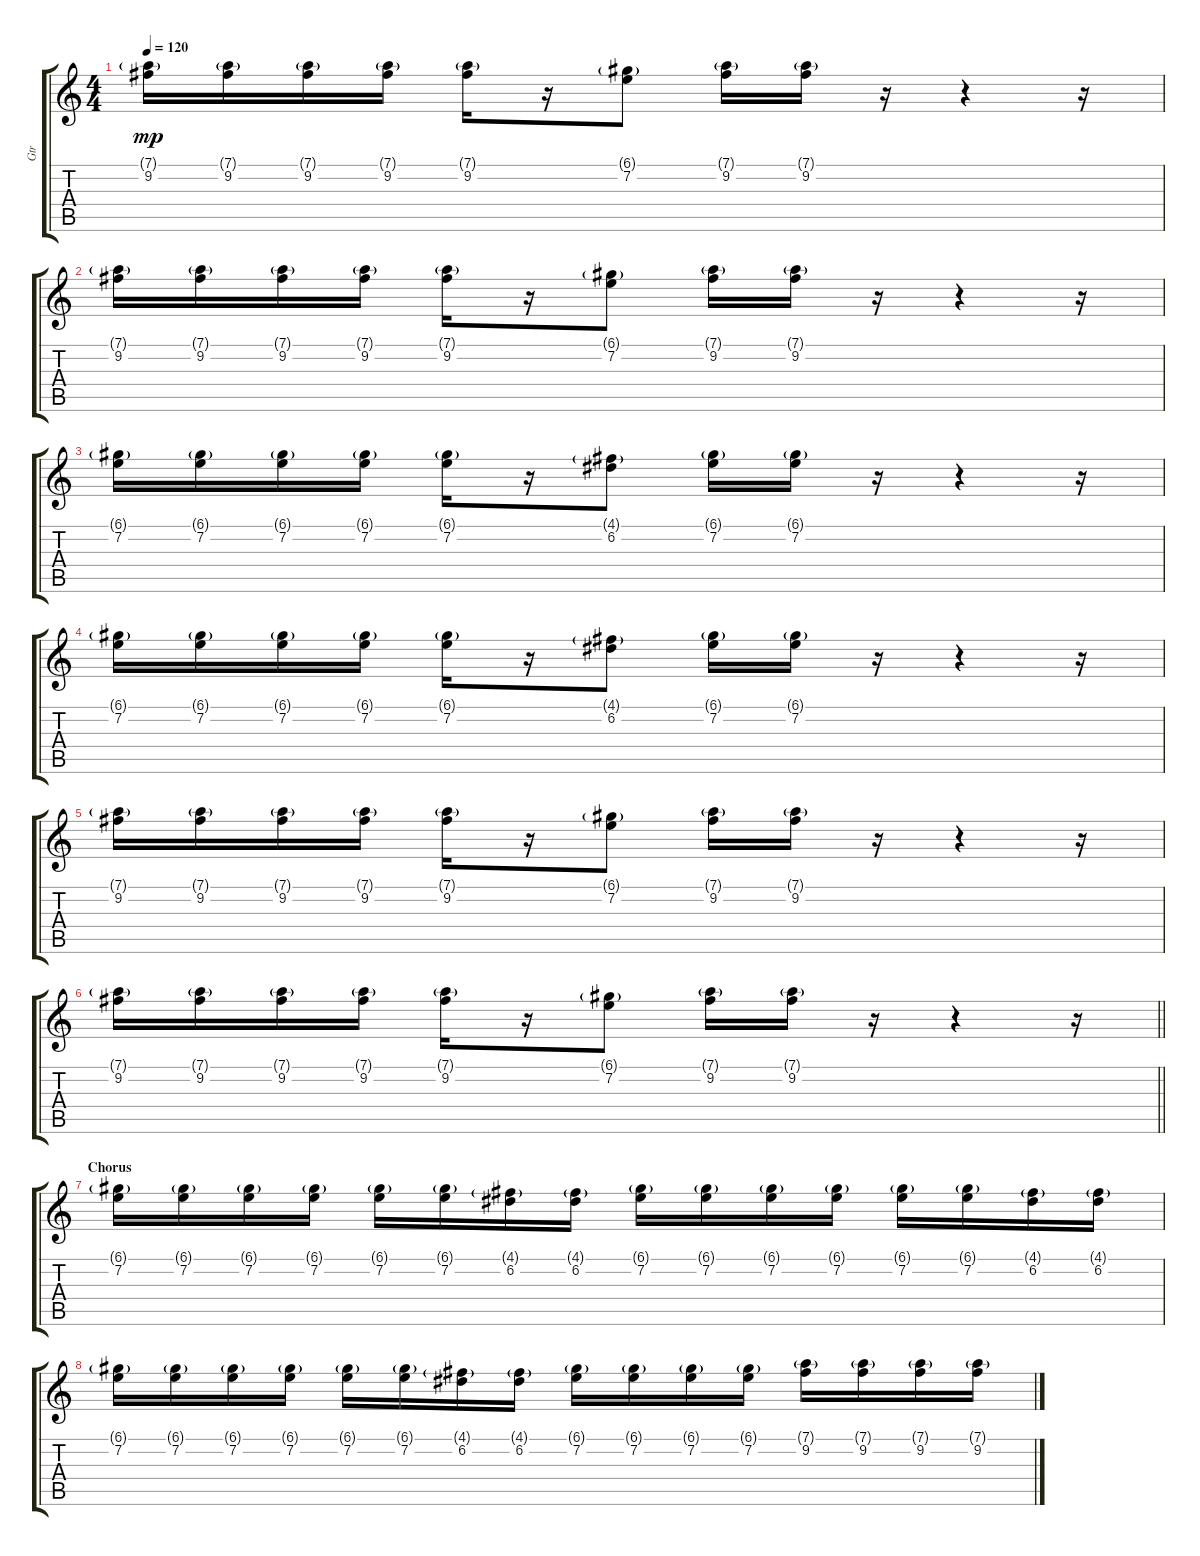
\track ("Gtr" "Gtr") {instrument distortionguitar}
\staff {score tabs}
\tuning (D4 A3 F3 C3 G2 D2) {hide}
\ts (4 4)
\tempo 120
\clef g2
\ks c
(7.1{g} 9.2).16{dy mp} (7.1{g} 9.2).16 (7.1{g} 9.2).16 (7.1{g} 9.2).16 (7.1{g} 9.2).16 r.16 (6.1{g} 7.2).8 (7.1{g} 9.2).16 (7.1{g} 9.2).16 r.16 r.4 r.16 |
(7.1{g} 9.2).16 (7.1{g} 9.2).16 (7.1{g} 9.2).16 (7.1{g} 9.2).16 (7.1{g} 9.2).16 r.16 (6.1{g} 7.2).8 (7.1{g} 9.2).16 (7.1{g} 9.2).16 r.16 r.4 r.16 |
(6.1{g} 7.2).16 (6.1{g} 7.2).16 (6.1{g} 7.2).16 (6.1{g} 7.2).16 (6.1{g} 7.2).16 r.16 (4.1{g} 6.2).8 (6.1{g} 7.2).16 (6.1{g} 7.2).16 r.16 r.4 r.16 |
(6.1{g} 7.2).16 (6.1{g} 7.2).16 (6.1{g} 7.2).16 (6.1{g} 7.2).16 (6.1{g} 7.2).16 r.16 (4.1{g} 6.2).8 (6.1{g} 7.2).16 (6.1{g} 7.2).16 r.16 r.4 r.16 |
(7.1{g} 9.2).16 (7.1{g} 9.2).16 (7.1{g} 9.2).16 (7.1{g} 9.2).16 (7.1{g} 9.2).16 r.16 (6.1{g} 7.2).8 (7.1{g} 9.2).16 (7.1{g} 9.2).16 r.16 r.4 r.16 |
\barLineRight lightlight
(7.1{g} 9.2).16 (7.1{g} 9.2).16 (7.1{g} 9.2).16 (7.1{g} 9.2).16 (7.1{g} 9.2).16 r.16 (6.1{g} 7.2).8 (7.1{g} 9.2).16 (7.1{g} 9.2).16 r.16 r.4 r.16 |
\section ("" "Chorus")
(6.1{g} 7.2).16 (6.1{g} 7.2).16 (6.1{g} 7.2).16 (6.1{g} 7.2).16 (6.1{g} 7.2).16 (6.1{g} 7.2).16 (4.1{g} 6.2).16 (4.1{g} 6.2).16 (6.1{g} 7.2).16 (6.1{g} 7.2).16 (6.1{g} 7.2).16 (6.1{g} 7.2).16 (6.1{g} 7.2).16 (6.1{g} 7.2).16 (4.1{g} 6.2).16 (4.1{g} 6.2).16 |
(6.1{g} 7.2).16 (6.1{g} 7.2).16 (6.1{g} 7.2).16 (6.1{g} 7.2).16 (6.1{g} 7.2).16 (6.1{g} 7.2).16 (4.1{g} 6.2).16 (4.1{g} 6.2).16 (6.1{g} 7.2).16 (6.1{g} 7.2).16 (6.1{g} 7.2).16 (6.1{g} 7.2).16 (7.1{g} 9.2).16 (7.1{g} 9.2).16 (7.1{g} 9.2).16 (7.1{g} 9.2).16
